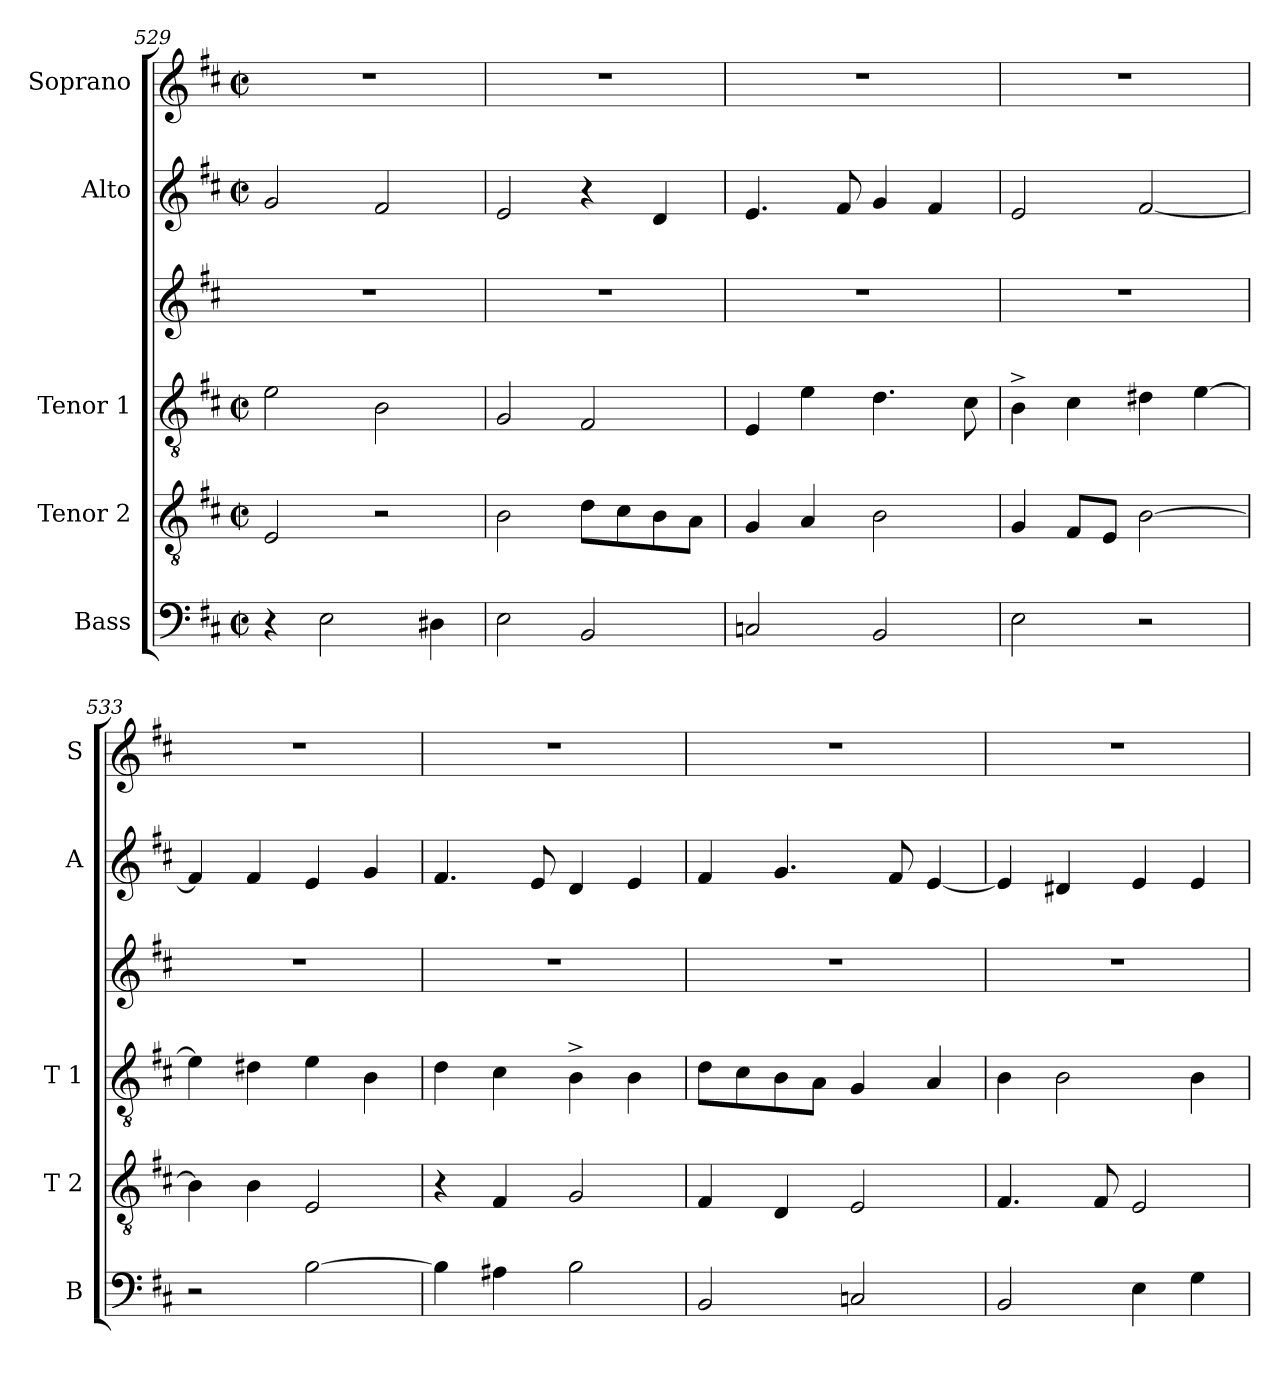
**kern	**kern	**kern	**kern	**kern	**kern
*part6	*part5	*part4	*part3	*part2	*part1
*staff6	*staff5	*staff4	*staff3	*staff2	*staff1
*I"Bass	*I"Tenor 2	*I"Tenor 1	*	*I"Alto	*I"Soprano
*I'B	*I'T 2	*I'T 1	*	*I'A	*I'S
*clefF4	*clefGv2	*clefGv2	*clefG2	*clefG2	*clefG2
*k[f#c#]	*k[f#c#]	*k[f#c#]	*k[f#c#]	*k[f#c#]	*k[f#c#]
*D:	*D:	*D:	*D:	*D:	*D:
*M2/2	*M2/2	*M2/2	*	*M2/2	*M2/2
*met(c|)	*met(c|)	*met(c|)	*	*met(c|)	*met(c|)
=529	=529	=529	=529	=529	=529
4r	2E/	2e\	1r	2g/	1r
2E\	.	.	.	.	.
.	2r	2B\	.	2f#/	.
4D#X\	.	.	.	.	.
=530	=530	=530	=530	=530	=530
2E\	2B\	2G/	1r	2e/	1r
2BB/	8d\L	2F#/	.	4r	.
.	8c#\	.	.	.	.
.	8B\	.	.	4d/	.
.	8A\J	.	.	.	.
=531	=531	=531	=531	=531	=531
2Cn/	4G/	4E/	1r	4.e/	1r
.	4A/	4e\	.	.	.
.	.	.	.	8f#/	.
2BB/	2B\	4.d\	.	4g/	.
.	.	.	.	4f#/	.
.	.	8c#\	.	.	.
!!LO:LB:g=z
=532	=532	=532	=532	=532	=532
2E\	4G/	4B^>\	1r	2e/	1r
.	8F#/L	4c#\	.	.	.
.	8E/J	.	.	.	.
2r	[>2B\	4d#X\	.	[<2f#/	.
.	.	[>4e\	.	.	.
=533	=533	=533	=533	=533	=533
2r	4B\]	4e\]	1r	4f#/]	1r
.	4B\	4d#X\	.	4f#/	.
[>2B\	2E/	4e\	.	4e/	.
.	.	4B\	.	4g/	.
=534	=534	=534	=534	=534	=534
4B\]	4r	4d\	1r	4.f#/	1r
4A#X\	4F#/	4c#\	.	.	.
.	.	.	.	8e/	.
2B\	2G/	4B^>\	.	4d/	.
.	.	4B\	.	4e/	.
=535	=535	=535	=535	=535	=535
2BB/	4F#/	8d\L	1r	4f#/	1r
.	.	8c#\	.	.	.
.	4D/	8B\	.	4.g/	.
.	.	8A\J	.	.	.
2Cn/	2E/	4G/	.	.	.
.	.	.	.	8f#/	.
.	.	4A/	.	[<4e/	.
=536	=536	=536	=536	=536	=536
2BB/	4.F#/	4B\	1r	4e/]	1r
.	.	2B\	.	4d#X/	.
.	8F#/	.	.	.	.
4E\	2E/	.	.	4e/	.
4G\	.	4B\	.	4e/	.
=	=	=	=	=	=
*-	*-	*-	*-	*-	*-
